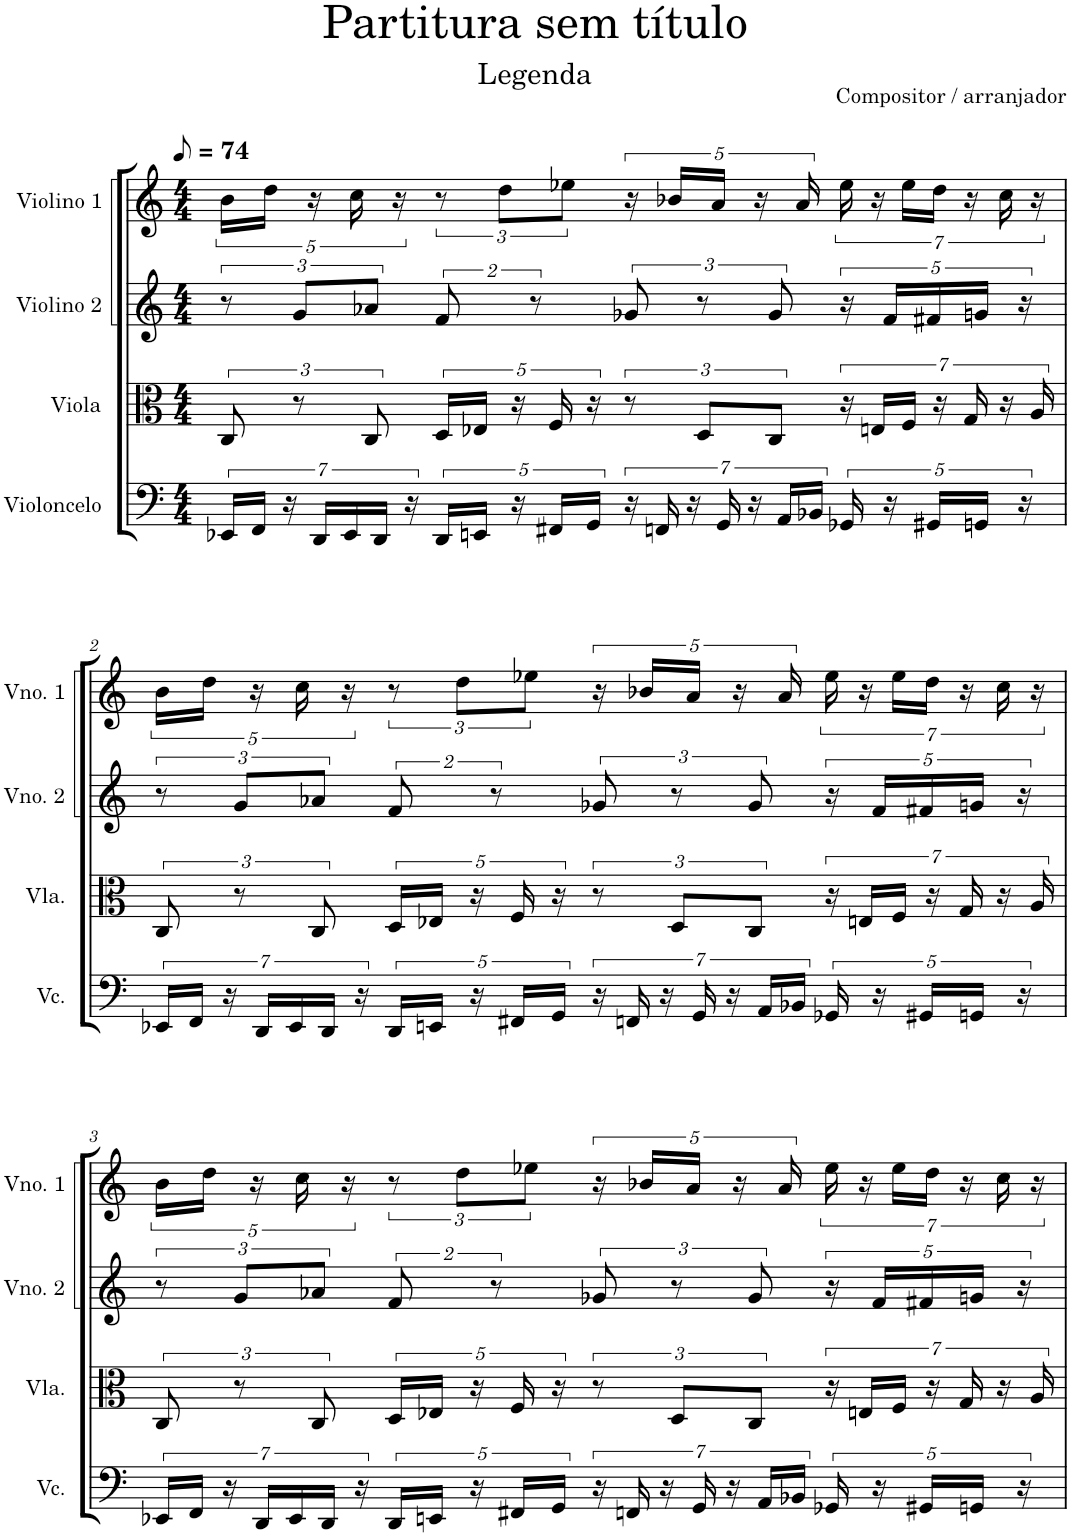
**kern	**kern	**kern	**kern
*part4	*part3	*part2	*part1
*staff4	*staff3	*staff2	*staff1
*I"Violoncelo	*I"Viola	*I"Violino 2	*I"Violino 1
*I'Vc.	*I'Vla.	*I'Vno. 2	*I'Vno. 1
*clefF4	*clefC3	*clefG2	*clefG2
*k[]	*k[]	*k[]	*k[]
*M4/4	*M4/4	*M4/4	*M4/4
*MM37	*MM37	*MM37	*MM37
=1	=1	=1	=1
28EE-X/LL	12C/	12r	20b\LL
28FF/JJ	.	.	.
.	.	.	20dd\JJ
28r	.	.	.
.	12r	12g/L	.
.	.	.	20r
28DD/LL	.	.	.
28EE-/	.	.	.
.	.	.	20cc\
.	12C/	12a-X/J	.
28DD/JJ	.	.	.
.	.	.	20r
28r	.	.	.
20DD/LL	20D/LL	8f/	12r
20EEn/JJ	20E-X/JJ	.	.
.	.	.	12dd\L
20r	20r	.	.
.	.	8r	.
20FF#X/LL	20F/	.	.
.	.	.	12ee-X\J
20GG/JJ	20r	.	.
28r	12r	12g-X/	20r
28FFn/	.	.	.
.	.	.	20b-X/LL
28r	.	.	.
.	12D/L	12r	.
.	.	.	20a/JJ
28GG/	.	.	.
28r	.	.	.
.	.	.	20r
.	12C/J	12g-/	.
28AA/LL	.	.	.
.	.	.	20a/
28BB-X/JJ	.	.	.
20GG-X/	28r	20r	28ee-\
.	28En/LL	.	28r
20r	.	20f/LL	.
.	28F/JJ	.	28ee-\LL
20GG#X/LL	.	20f#X/	.
.	28r	.	28dd\JJ
.	28G/	.	28r
20GGn/JJ	.	20gn/JJ	.
.	28r	.	28cc\
20r	.	20r	.
.	28A/	.	28r
!!LO:LB:g=z
=2	=2	=2	=2
28EE-X/LL	12C/	12r	20b\LL
28FF/JJ	.	.	.
.	.	.	20dd\JJ
28r	.	.	.
.	12r	12g/L	.
.	.	.	20r
28DD/LL	.	.	.
28EE-/	.	.	.
.	.	.	20cc\
.	12C/	12a-X/J	.
28DD/JJ	.	.	.
.	.	.	20r
28r	.	.	.
20DD/LL	20D/LL	8f/	12r
20EEn/JJ	20E-X/JJ	.	.
.	.	.	12dd\L
20r	20r	.	.
.	.	8r	.
20FF#X/LL	20F/	.	.
.	.	.	12ee-X\J
20GG/JJ	20r	.	.
28r	12r	12g-X/	20r
28FFn/	.	.	.
.	.	.	20b-X/LL
28r	.	.	.
.	12D/L	12r	.
.	.	.	20a/JJ
28GG/	.	.	.
28r	.	.	.
.	.	.	20r
.	12C/J	12g-/	.
28AA/LL	.	.	.
.	.	.	20a/
28BB-X/JJ	.	.	.
20GG-X/	28r	20r	28ee-\
.	28En/LL	.	28r
20r	.	20f/LL	.
.	28F/JJ	.	28ee-\LL
20GG#X/LL	.	20f#X/	.
.	28r	.	28dd\JJ
.	28G/	.	28r
20GGn/JJ	.	20gn/JJ	.
.	28r	.	28cc\
20r	.	20r	.
.	28A/	.	28r
!!LO:LB:g=z
=3	=3	=3	=3
28EE-X/LL	12C/	12r	20b\LL
28FF/JJ	.	.	.
.	.	.	20dd\JJ
28r	.	.	.
.	12r	12g/L	.
.	.	.	20r
28DD/LL	.	.	.
28EE-/	.	.	.
.	.	.	20cc\
.	12C/	12a-X/J	.
28DD/JJ	.	.	.
.	.	.	20r
28r	.	.	.
20DD/LL	20D/LL	8f/	12r
20EEn/JJ	20E-X/JJ	.	.
.	.	.	12dd\L
20r	20r	.	.
.	.	8r	.
20FF#X/LL	20F/	.	.
.	.	.	12ee-X\J
20GG/JJ	20r	.	.
28r	12r	12g-X/	20r
28FFn/	.	.	.
.	.	.	20b-X/LL
28r	.	.	.
.	12D/L	12r	.
.	.	.	20a/JJ
28GG/	.	.	.
28r	.	.	.
.	.	.	20r
.	12C/J	12g-/	.
28AA/LL	.	.	.
.	.	.	20a/
28BB-X/JJ	.	.	.
20GG-X/	28r	20r	28ee-\
.	28En/LL	.	28r
20r	.	20f/LL	.
.	28F/JJ	.	28ee-\LL
20GG#X/LL	.	20f#X/	.
.	28r	.	28dd\JJ
.	28G/	.	28r
20GGn/JJ	.	20gn/JJ	.
.	28r	.	28cc\
20r	.	20r	.
.	28A/	.	28r
=	=	=	=
*-	*-	*-	*-
